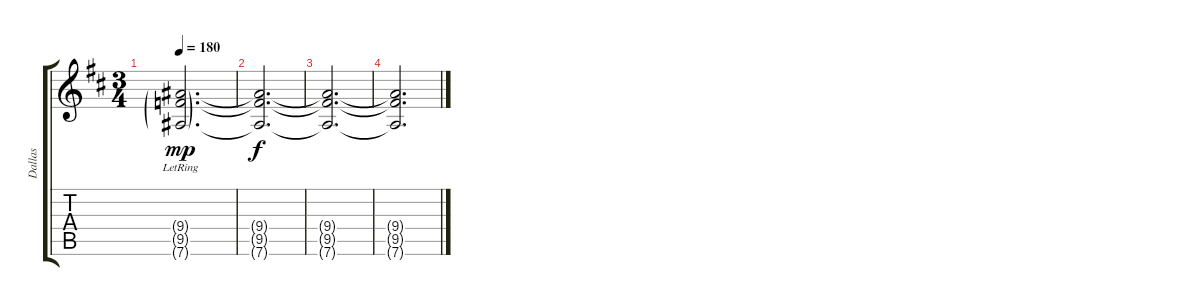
\track ("Dallas" "Dallas") {instrument electricguitarjazz}
\staff {score tabs}
\tuning (Eb4 Bb3 Gb3 Db3 Ab2 Eb2) {hide}
\ts (3 4)
\tempo 180
\clef g2
\ks d
(9.4{g lr} 9.5{g lr} 7.6{g lr}).2{d dy mp} |
(9.4{t} 9.5{t} 7.6{t}).2{d dy f} |
(9.4{t} 9.5{t} 7.6{t}).2{d} |
(9.4{t} 9.5{t} 7.6{t}).2{d}
